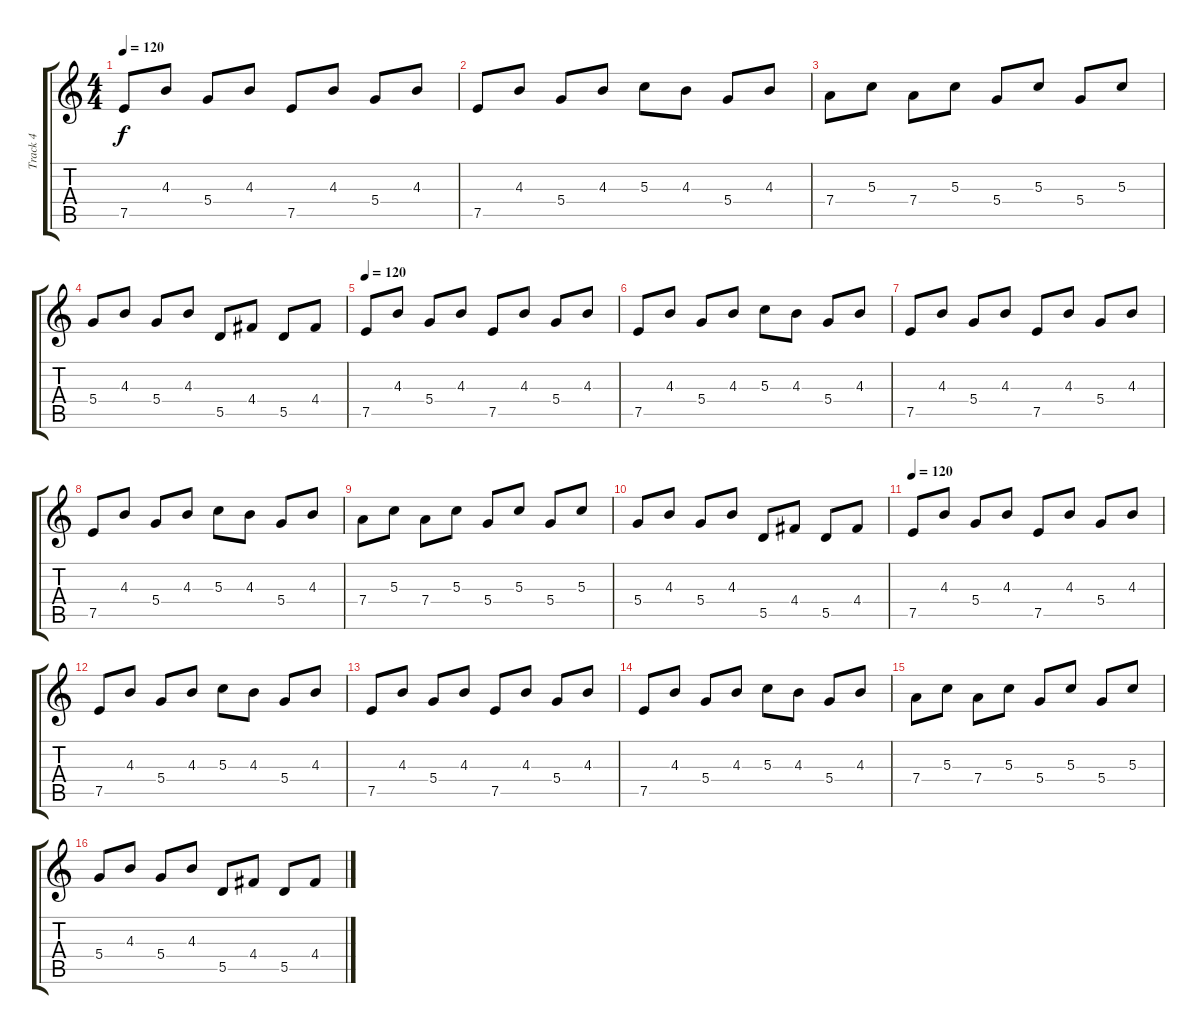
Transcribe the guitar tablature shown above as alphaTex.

\track ("Track 4" "Track 4") {instrument acousticguitarsteel}
\staff {score tabs}
\tuning (E4 B3 G3 D3 A2 E2) {hide}
\ts (4 4)
\tempo 120
\clef g2
\ks c
7.5.8{dy f} 4.3.8 5.4.8 4.3.8 7.5.8 4.3.8 5.4.8 4.3.8 |
7.5.8 4.3.8 5.4.8 4.3.8 5.3.8 4.3.8 5.4.8 4.3.8 |
7.4.8 5.3.8 7.4.8 5.3.8 5.4.8 5.3.8 5.4.8 5.3.8 |
5.4.8 4.3.8 5.4.8 4.3.8 5.5.8 4.4.8 5.5.8 4.4.8 |
\tempo 120
7.5.8 4.3.8 5.4.8 4.3.8 7.5.8 4.3.8 5.4.8 4.3.8 |
7.5.8 4.3.8 5.4.8 4.3.8 5.3.8 4.3.8 5.4.8 4.3.8 |
7.5.8 4.3.8 5.4.8 4.3.8 7.5.8 4.3.8 5.4.8 4.3.8 |
7.5.8 4.3.8 5.4.8 4.3.8 5.3.8 4.3.8 5.4.8 4.3.8 |
7.4.8 5.3.8 7.4.8 5.3.8 5.4.8 5.3.8 5.4.8 5.3.8 |
5.4.8 4.3.8 5.4.8 4.3.8 5.5.8 4.4.8 5.5.8 4.4.8 |
\tempo 120
7.5.8 4.3.8 5.4.8 4.3.8 7.5.8 4.3.8 5.4.8 4.3.8 |
7.5.8 4.3.8 5.4.8 4.3.8 5.3.8 4.3.8 5.4.8 4.3.8 |
7.5.8 4.3.8 5.4.8 4.3.8 7.5.8 4.3.8 5.4.8 4.3.8 |
7.5.8 4.3.8 5.4.8 4.3.8 5.3.8 4.3.8 5.4.8 4.3.8 |
7.4.8 5.3.8 7.4.8 5.3.8 5.4.8 5.3.8 5.4.8 5.3.8 |
5.4.8 4.3.8 5.4.8 4.3.8 5.5.8 4.4.8 5.5.8 4.4.8
